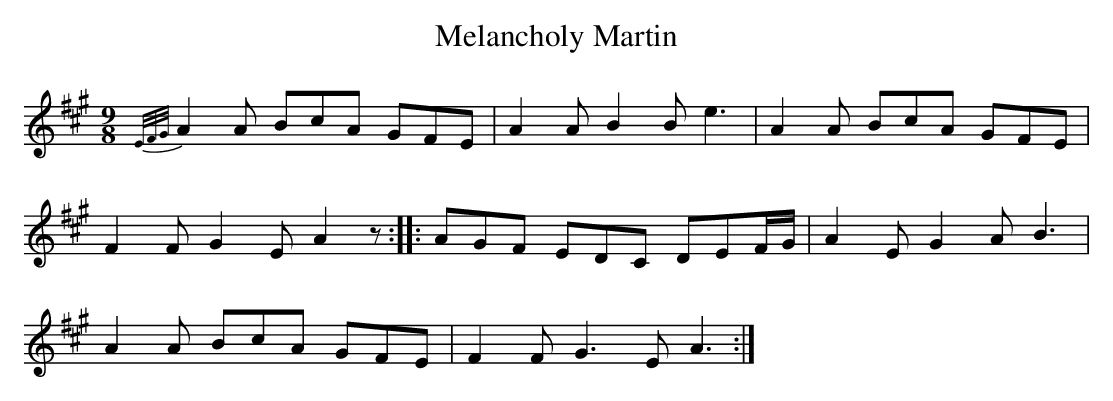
X:1
T:Melancholy Martin
M:9/8
L:1/8
K:A
{E/F/G/}A2A BcA GFE|A2A B2B e3|A2A BcA GFE|
F2F G2E A2z:||:AGF EDC DEF/G/|A2E G2A B3|
A2A BcA GFE|F2F G3E A3:|]
